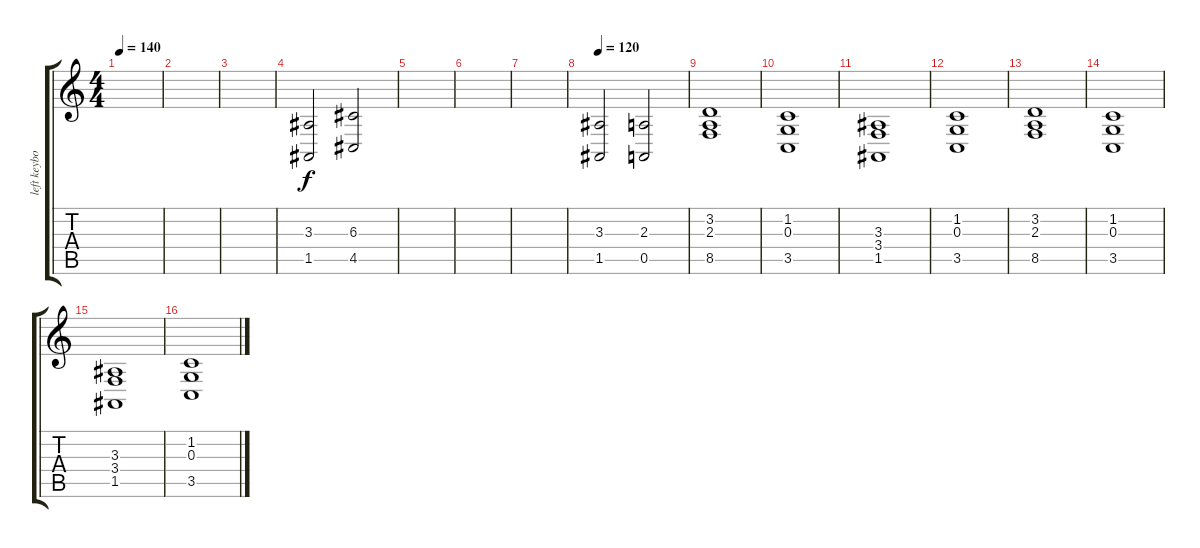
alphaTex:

\track ("left keyboard hand (pad) - Alex" "left keybo") {instrument synthstrings1}
\staff {score tabs}
\tuning (E4 B3 G3 D3 A2 E2) {hide}
\ts (4 4)
\tempo 140
\clef g2
\ks c
|
|
|
(3.3 1.5).2 (6.3 4.5).2 |
|
|
|
\tempo 120
(3.3 1.5).2 (2.3 0.5).2 |
(3.2 2.3 8.5).1{volume 10} |
(1.2 0.3 3.5).1 |
(3.3 3.4 1.5).1 |
(1.2 0.3 3.5).1 |
(3.2 2.3 8.5).1{volume 13} |
(1.2 0.3 3.5).1 |
(3.3 3.4 1.5).1 |
(1.2 0.3 3.5).1
